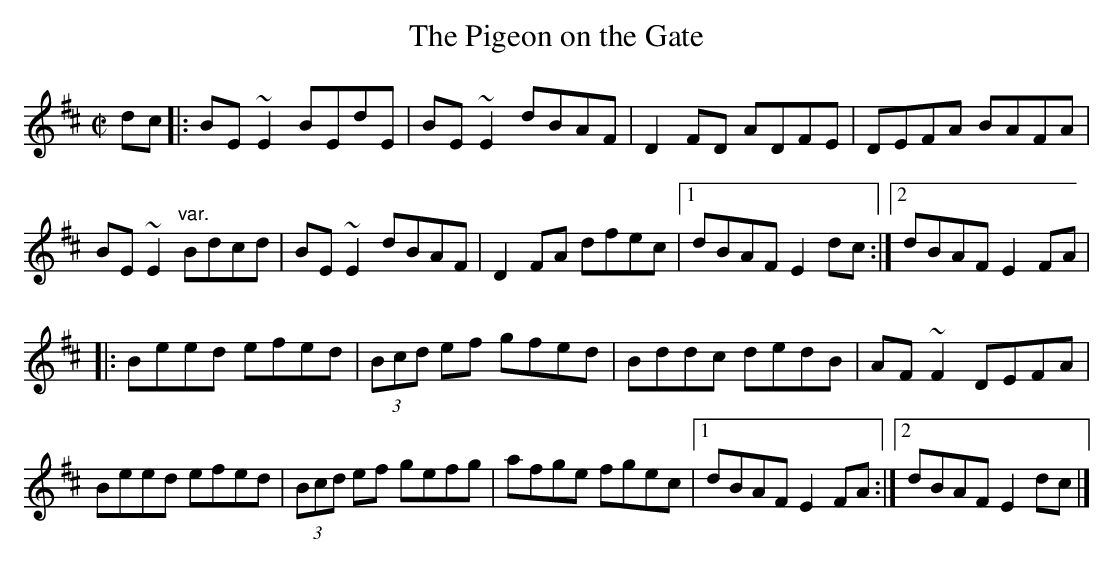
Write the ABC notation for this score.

X:1
T:Pigeon on the Gate, The
M:C|
L:1/8
K:EDor
dc[|:BE~E2 BEdE|BE~E2 dBAF|D2FD ADFE|DEFA BAFA|!
BE~E2 "var."Bdcd|BE~E2 dBAF|D2FA dfec|1dBAF E2dc:|2dBAF E2FA|!
|:Beed efed|(3Bcd ef gfed|Bddc dedB|AF~F2 DEFA|!
Beed efed|(3Bcd ef gefg|afge fgec|1dBAF E2FA:|2dBAF E2dc|]!
